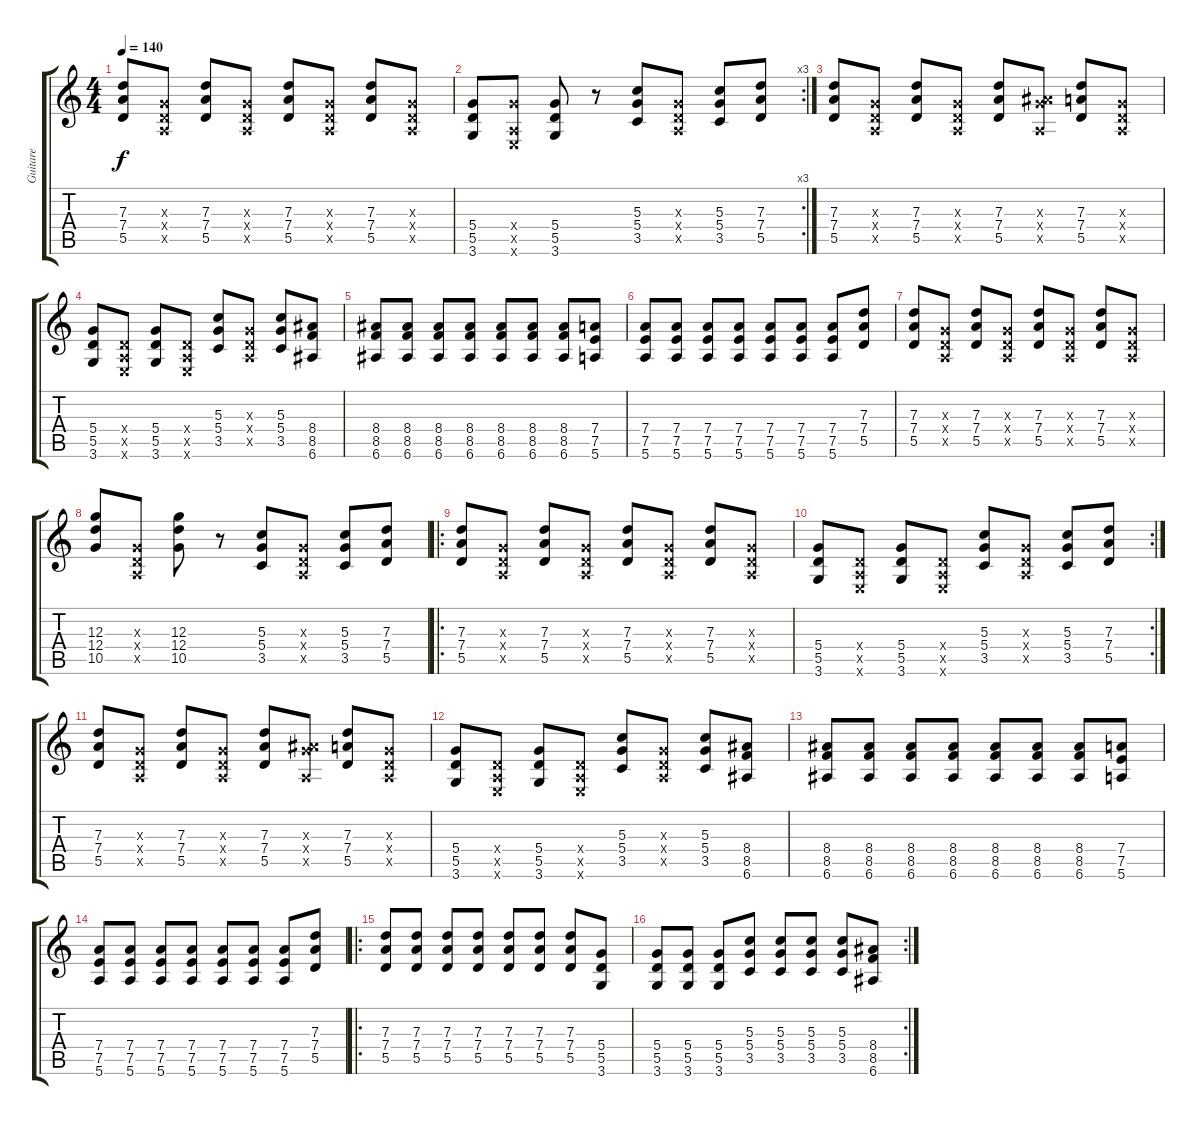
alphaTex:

\track ("Guitare" "Guitare") {instrument distortionguitar}
\staff {score tabs}
\tuning (E4 B3 G3 D3 A2 E2) {hide}
\ts (4 4)
\tempo 140
\clef g2
\ks c
(7.3 7.4 5.5).8{dy f instrument distortionguitar} (0.3{x} 0.4{x} 0.5{x}).8 (7.3 7.4 5.5).8 (0.3{x} 0.4{x} 0.5{x}).8 (7.3 7.4 5.5).8 (0.3{x} 0.4{x} 0.5{x}).8 (7.3 7.4 5.5).8 (0.3{x} 0.4{x} 0.5{x}).8 |
\rc 3
(5.4 5.5 3.6).8 (5.4{x} 0.5{x} 0.6{x}).8 (5.4 5.5 3.6).8 r.8 (5.3 5.4 3.5).8 (0.3{x} 0.4{x} 0.5{x}).8 (5.3 5.4 3.5).8 (7.3 7.4 5.5).8 |
(7.3 7.4 5.5).8 (0.3{x} 0.4{x} 0.5{x}).8 (7.3 7.4 5.5).8 (0.3{x} 0.4{x} 0.5{x}).8 (7.3 7.4 5.5).8 (0.3{x} 8.4{x} 0.5{x}).8 (7.3 7.4 5.5).8 (0.3{x} 0.4{x} 0.5{x}).8 |
(5.4 5.5 3.6).8 (0.4{x} 0.5{x} 0.6{x}).8 (5.4 5.5 3.6).8 (0.4{x} 0.5{x} 0.6{x}).8 (5.3 5.4 3.5).8 (0.3{x} 0.4{x} 0.5{x}).8 (5.3 5.4 3.5).8 (8.4 8.5 6.6).8 |
(8.4 8.5 6.6).8 (8.4 8.5 6.6).8 (8.4 8.5 6.6).8 (8.4 8.5 6.6).8 (8.4 8.5 6.6).8 (8.4 8.5 6.6).8 (8.4 8.5 6.6).8 (7.4 7.5 5.6).8 |
(7.4 7.5 5.6).8 (7.4 7.5 5.6).8 (7.4 7.5 5.6).8 (7.4 7.5 5.6).8 (7.4 7.5 5.6).8 (7.4 7.5 5.6).8 (7.4 7.5 5.6).8 (7.3 7.4 5.5).8 |
(7.3 7.4 5.5).8 (0.3{x} 0.4{x} 0.5{x}).8 (7.3 7.4 5.5).8 (0.3{x} 0.4{x} 0.5{x}).8 (7.3 7.4 5.5).8 (0.3{x} 0.4{x} 0.5{x}).8 (7.3 7.4 5.5).8 (0.3{x} 0.4{x} 0.5{x}).8 |
(12.3 12.4 10.5).8 (0.3{x} 0.4{x} 0.5{x}).8 (12.3 12.4 10.5).8 r.8 (5.3 5.4 3.5).8 (0.3{x} 0.4{x} 0.5{x}).8 (5.3 5.4 3.5).8 (7.3 7.4 5.5).8 |
\ro
(7.3 7.4 5.5).8 (0.3{x} 0.4{x} 0.5{x}).8 (7.3 7.4 5.5).8 (0.3{x} 0.4{x} 0.5{x}).8 (7.3 7.4 5.5).8 (0.3{x} 0.4{x} 0.5{x}).8 (7.3 7.4 5.5).8 (0.3{x} 0.4{x} 0.5{x}).8 |
\rc 2
(5.4 5.5 3.6).8 (0.4{x} 0.5{x} 0.6{x}).8 (5.4 5.5 3.6).8 (0.4{x} 0.5{x} 0.6{x}).8 (5.3 5.4 3.5).8 (0.3{x} 0.4{x} 0.5{x}).8 (5.3 5.4 3.5).8 (7.3 7.4 5.5).8 |
(7.3 7.4 5.5).8 (0.3{x} 0.4{x} 0.5{x}).8 (7.3 7.4 5.5).8 (0.3{x} 0.4{x} 0.5{x}).8 (7.3 7.4 5.5).8 (0.3{x} 8.4{x} 0.5{x}).8 (7.3 7.4 5.5).8 (0.3{x} 0.4{x} 0.5{x}).8 |
(5.4 5.5 3.6).8 (0.4{x} 0.5{x} 0.6{x}).8 (5.4 5.5 3.6).8 (0.4{x} 0.5{x} 0.6{x}).8 (5.3 5.4 3.5).8 (0.3{x} 0.4{x} 0.5{x}).8 (5.3 5.4 3.5).8 (8.4 8.5 6.6).8 |
(8.4 8.5 6.6).8 (8.4 8.5 6.6).8 (8.4 8.5 6.6).8 (8.4 8.5 6.6).8 (8.4 8.5 6.6).8 (8.4 8.5 6.6).8 (8.4 8.5 6.6).8 (7.4 7.5 5.6).8 |
(7.4 7.5 5.6).8 (7.4 7.5 5.6).8 (7.4 7.5 5.6).8 (7.4 7.5 5.6).8 (7.4 7.5 5.6).8 (7.4 7.5 5.6).8 (7.4 7.5 5.6).8 (7.3 7.4 5.5).8 |
\ro
(7.3 7.4 5.5).8 (7.3 7.4 5.5).8 (7.3 7.4 5.5).8 (7.3 7.4 5.5).8 (7.3 7.4 5.5).8 (7.3 7.4 5.5).8 (7.3 7.4 5.5).8 (5.4 5.5 3.6).8 |
\rc 2
(5.4 5.5 3.6).8 (5.4 5.5 3.6).8 (5.4 5.5 3.6).8 (5.3 5.4 3.5).8 (5.3 5.4 3.5).8 (5.3 5.4 3.5).8 (5.3 5.4 3.5).8 (8.4 8.5 6.6).8
